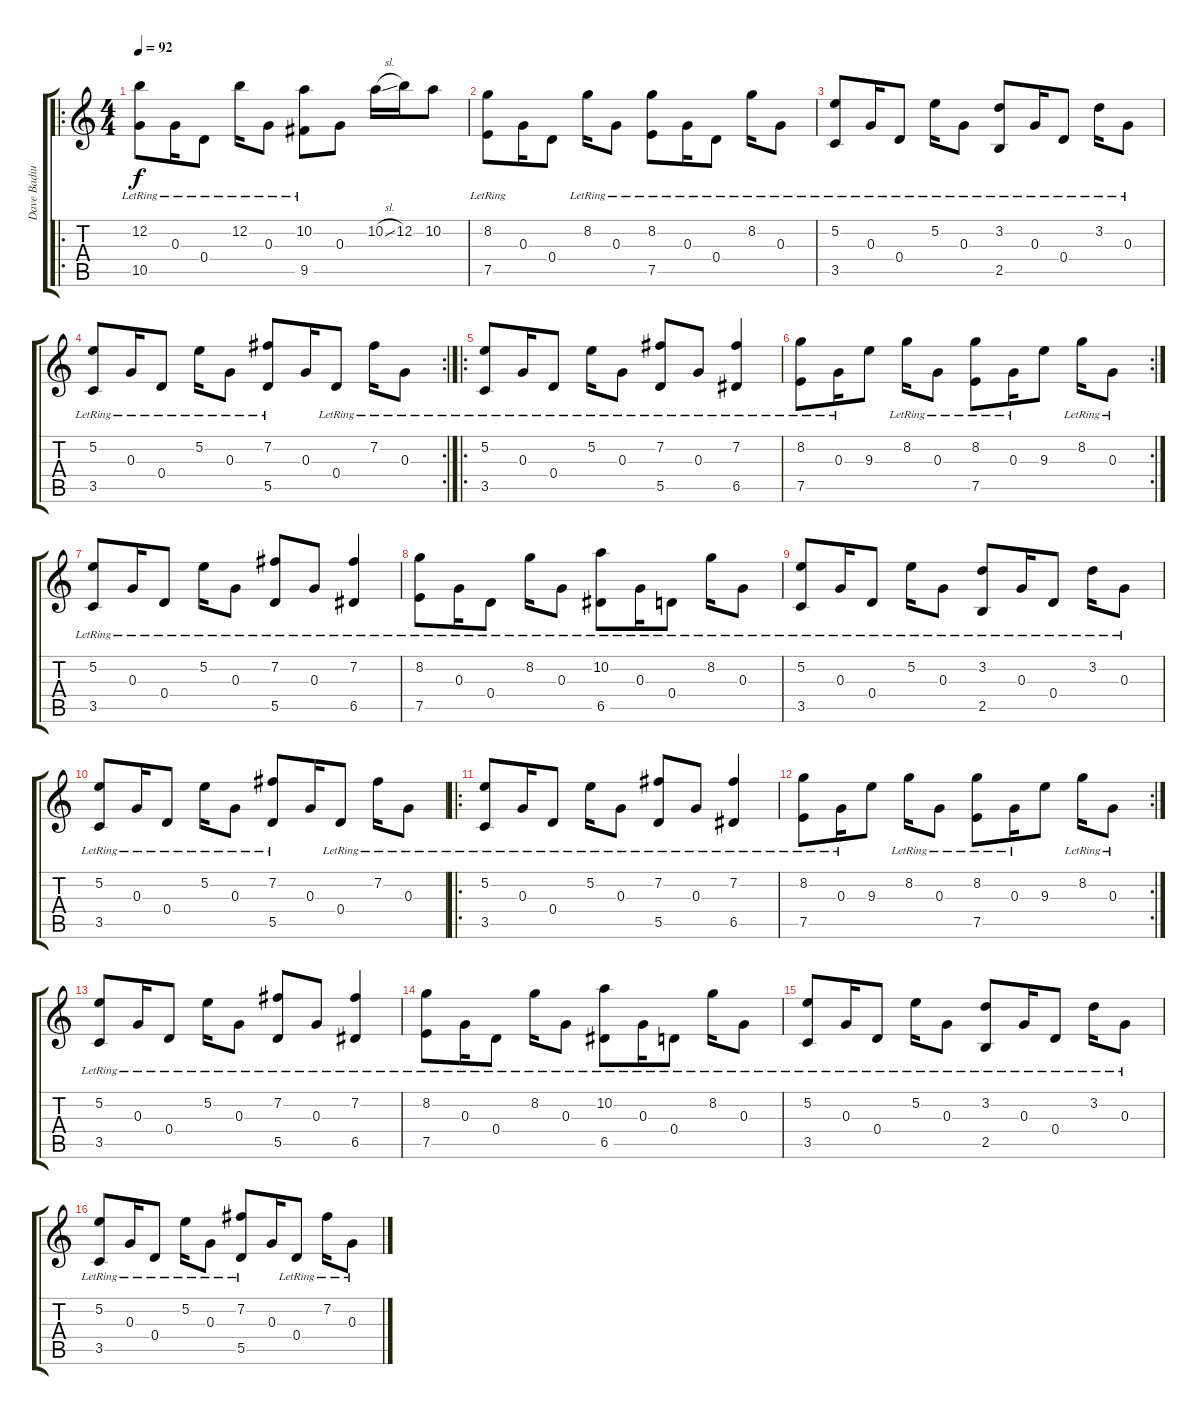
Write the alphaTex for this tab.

\track ("Dave Badiuk" "Dave Badiu") {instrument acousticguitarsteel}
\staff {score tabs}
\tuning (E4 B3 G3 D3 A2 E2) {hide}
\ro
\ts (4 4)
\tempo 92
\clef g2
\ks c
(12.2{lr} 10.5{lr}).8{dy f} 0.3{lr}.16 0.4{lr}.8 12.2{lr}.16 0.3{lr}.8 (10.2{lr} 9.5).8 0.3.8 10.2{sl}.16 12.2.16 10.2.8 |
(8.2{lr} 7.5{lr}).8 0.3.16 0.4.8 8.2{lr}.16 0.3{lr}.8 (8.2{lr} 7.5{lr}).8 0.3{lr}.16 0.4{lr}.8 8.2{lr}.16 0.3{lr}.8 |
(5.2{lr} 3.5{lr}).8 0.3{lr}.16 0.4{lr}.8 5.2{lr}.16 0.3{lr}.8 (3.2{lr} 2.5{lr}).8 0.3{lr}.16 0.4{lr}.8 3.2{lr}.16 0.3{lr}.8 |
\rc 2
(5.2{lr} 3.5{lr}).8 0.3{lr}.16 0.4{lr}.8 5.2{lr}.16 0.3{lr}.8 (7.2{lr} 5.5{lr}).8 0.3.16 0.4{lr}.8 7.2{lr}.16 0.3{lr}.8 |
\ro
(5.2{lr} 3.5{lr}).8 0.3{lr}.16 0.4{lr}.8 5.2{lr}.16 0.3{lr}.8 (7.2{lr} 5.5{lr}).8 0.3{lr}.8 (7.2{lr} 6.5{lr}).4 |
\rc 2
(8.2{lr} 7.5{lr}).8 0.3{lr}.16 9.3.8 8.2{lr}.16 0.3{lr}.8 (8.2{lr} 7.5{lr}).8 0.3{lr}.16 9.3.8 8.2{lr}.16 0.3{lr}.8 |
(5.2{lr} 3.5{lr}).8 0.3{lr}.16 0.4{lr}.8 5.2{lr}.16 0.3{lr}.8 (7.2{lr} 5.5{lr}).8 0.3{lr}.8 (7.2{lr} 6.5{lr}).4 |
(8.2{lr} 7.5{lr}).8 0.3{lr}.16 0.4{lr}.8 8.2{lr}.16 0.3{lr}.8 (10.2{lr} 6.5{lr}).8 0.3{lr}.16 0.4{lr}.8 8.2{lr}.16 0.3{lr}.8 |
(5.2{lr} 3.5{lr}).8 0.3{lr}.16 0.4{lr}.8 5.2{lr}.16 0.3{lr}.8 (3.2{lr} 2.5{lr}).8 0.3{lr}.16 0.4{lr}.8 3.2{lr}.16 0.3{lr}.8 |
(5.2{lr} 3.5{lr}).8 0.3{lr}.16 0.4{lr}.8 5.2{lr}.16 0.3{lr}.8 (7.2{lr} 5.5{lr}).8 0.3.16 0.4{lr}.8 7.2{lr}.16 0.3{lr}.8 |
\ro
(5.2{lr} 3.5{lr}).8 0.3{lr}.16 0.4{lr}.8 5.2{lr}.16 0.3{lr}.8 (7.2{lr} 5.5{lr}).8 0.3{lr}.8 (7.2{lr} 6.5{lr}).4 |
\rc 2
(8.2{lr} 7.5{lr}).8 0.3{lr}.16 9.3.8 8.2{lr}.16 0.3{lr}.8 (8.2{lr} 7.5{lr}).8 0.3{lr}.16 9.3.8 8.2{lr}.16 0.3{lr}.8 |
(5.2{lr} 3.5{lr}).8 0.3{lr}.16 0.4{lr}.8 5.2{lr}.16 0.3{lr}.8 (7.2{lr} 5.5{lr}).8 0.3{lr}.8 (7.2{lr} 6.5{lr}).4 |
(8.2{lr} 7.5{lr}).8 0.3{lr}.16 0.4{lr}.8 8.2{lr}.16 0.3{lr}.8 (10.2{lr} 6.5{lr}).8 0.3{lr}.16 0.4{lr}.8 8.2{lr}.16 0.3{lr}.8 |
(5.2{lr} 3.5{lr}).8 0.3{lr}.16 0.4{lr}.8 5.2{lr}.16 0.3{lr}.8 (3.2{lr} 2.5{lr}).8 0.3{lr}.16 0.4{lr}.8 3.2{lr}.16 0.3{lr}.8 |
(5.2{lr} 3.5{lr}).8 0.3{lr}.16 0.4{lr}.8 5.2{lr}.16 0.3{lr}.8 (7.2{lr} 5.5{lr}).8 0.3.16 0.4{lr}.8 7.2{lr}.16 0.3{lr}.8
